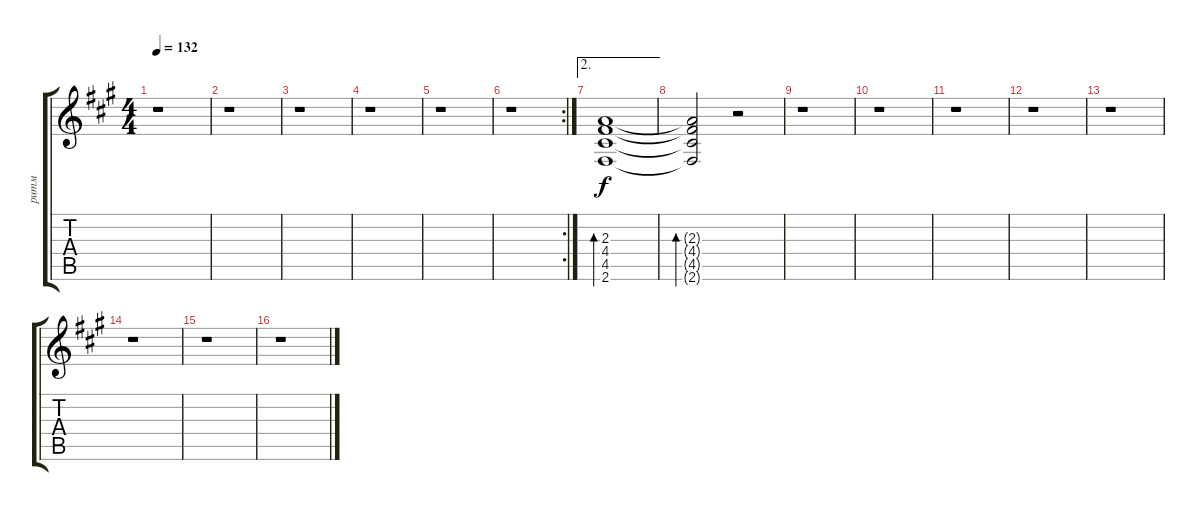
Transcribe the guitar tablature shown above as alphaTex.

\track ("ритм" "ритм") {instrument acousticguitarsteel}
\staff {score tabs}
\tuning (E4 B3 G3 D3 A2 E2) {hide}
\ts (4 4)
\tempo 132
\clef g2
\ks f#minor
r.1{dy f} |
r.1 |
r.1 |
r.1 |
r.1 |
\rc 2
r.1 |
\ae 2
(2.3 4.4 4.5 2.6).1{bd 60} |
(2.3{t} 4.4{t} 4.5{t} 2.6{t}).2{bd 60} r.2 |
r.1 |
r.1 |
r.1 |
r.1 |
r.1 |
r.1 |
r.1 |
r.1
